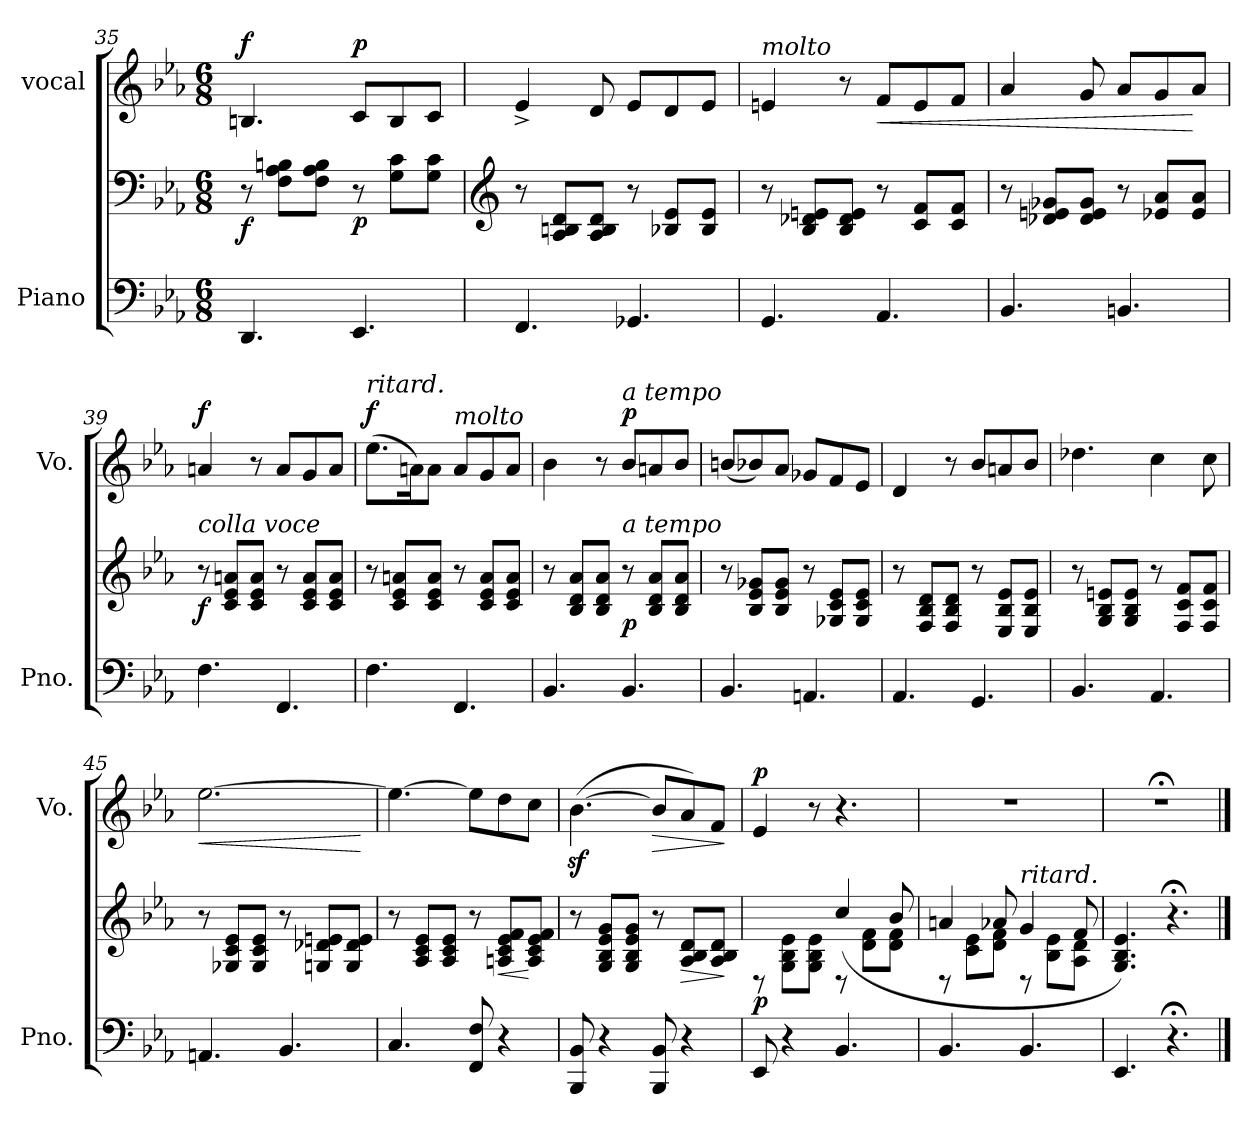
**kern	**kern	**dynam	**kern	**dynam
*part2	*part2	*part2	*part1	*part1
*staff3	*staff2	*staff2/3	*staff1	*staff1
*I"Piano	*	*	*I"vocal	*
*I'Pno.	*	*	*I'Vo.	*
!!LO:PB:g=z
*clefF4	*clefF4	*	*clefG2	*
*k[b-e-a-]	*k[b-e-a-]	*	*k[b-e-a-]	*
*M6/8	*M6/8	*	*M6/8	*
=35	=35	=35	=35	=35
!	!	!LO:DY:b	!	!LO:DY:a
4.DD/	8r	f	4.Bn/	f
.	8F\ 8A-\ 8Bn\L	.	.	.
.	8F\ 8A-\ 8B\J	.	.	.
!	!	!LO:DY:b	!	!LO:DY:a
4.EE-/	8r	p	8c/L	p
.	8G\ 8c\L	.	8B/	.
.	8G\ 8c\J	.	8c/J	.
=36	=36	=36	=36	=36
*	*clefG2	*	*	*
4.FF/	8r	.	4e-^/	.
.	8A-/ 8Bn/ 8d/L	.	.	.
.	8A-/ 8B/ 8d/J	.	8d/	.
4.GG-X/	8r	.	8e-/L	.
.	8B-X/ 8e-/L	.	8d/	.
.	8B-/ 8e-/J	.	8e-/J	.
=37	=37	=37	=37	=37
!	!	!	!LO:TX:a:i:t=molto	!
4.GG/	8r	.	4en/	.
.	8B-/ 8d-X/ 8en/L	.	.	.
.	8B-/ 8d-/ 8e/J	.	8r	.
!	!	!	!	!LO:HP:b
4.AA-/	8r	.	8f/L	<
.	8c/ 8f/L	.	8e/	.
.	8c/ 8f/J	.	8f/J	.
=38	=38	=38	=38	=38
4.BB-/	8r	.	4a-/	.
.	8d-X/ 8en/ 8g-X/L	.	.	.
.	8d-/ 8e/ 8g-/J	.	8g/	.
4.BBn/	8r	.	8a-/L	.
.	8e-X/ 8a-/L	.	8g/	.
.	8e-/ 8a-/J	.	8a-/J	[
!!LO:LB:g=z
=39	=39	=39	=39	=39
!	!LO:TX:a:i:t=colla voce	!	!	!
!	!	!LO:DY:b	!	!LO:DY:a
4.F\	8r	f	4an/	f
.	8c/ 8e-/ 8an/L	.	.	.
.	8c/ 8e-/ 8a/J	.	8r	.
4.FF/	8r	.	8a/L	.
.	8c/ 8e-/ 8a/L	.	8g/	.
.	8c/ 8e-/ 8a/J	.	8a/J	.
=40	=40	=40	=40	=40
!	!	!	!LO:TX:a:i:t=ritard.	!
!	!	!	!	!LO:DY:a
4.F\	8r	.	(8.ee-\L	f
.	8c/ 8e-/ 8an/L	.	.	.
.	.	.	16an\K)	.
.	8c/ 8e-/ 8a/J	.	8a\J	.
!	!	!	!LO:TX:a:i:t=molto	!
4.FF/	8r	.	8a/L	.
.	8c/ 8e-/ 8a/L	.	8g/	.
.	8c/ 8e-/ 8a/J	.	8a/J	.
=41	=41	=41	=41	=41
4.BB-/	8r	.	4b-\	.
.	8B-/ 8d/ 8a-/L	.	.	.
.	8B-/ 8d/ 8a-/J	.	8r	.
!	!	!	!LO:TX:a:i:t=a tempo	!
!	!LO:TX:a:i:t=a tempo	!	!	!
!	!	!LO:DY:b	!	!LO:DY:a
4.BB-/	8r	p	8b-/L	p
.	8B-/ 8d/ 8a-/L	.	8an/	.
.	8B-/ 8d/ 8a-/J	.	8b-/J	.
=42	=42	=42	=42	=42
4.BB-/	8r	.	(8bn/L	.
.	8B-/ 8e-/ 8g-X/L	.	8b-X/)	.
.	8B-/ 8e-/ 8g-/J	.	8a-/J	.
4.AAn/	8r	.	8g-X/L	.
.	8G-X/ 8c/ 8e-/L	.	8f/	.
.	8G-/ 8c/ 8e-/J	.	8e-/J	.
!!LO:LB:g=z
=43	=43	=43	=43	=43
4.AA-/	8r	.	4d/	.
.	8F/ 8B-/ 8d/L	.	.	.
.	8F/ 8B-/ 8d/J	.	8r	.
4.GG/	8r	.	8b-/L	.
.	8E-/ 8B-/ 8e-/L	.	8an/	.
.	8E-/ 8B-/ 8e-/J	.	8b-/J	.
=44	=44	=44	=44	=44
4.BB-/	8r	.	4.dd-X\	.
.	8G/ 8B-/ 8en/L	.	.	.
.	8G/ 8B-/ 8e/J	.	.	.
4.AA-/	8r	.	4cc\	.
.	8F/ 8c/ 8f/L	.	.	.
.	8F/ 8c/ 8f/J	.	8cc\	.
=45	=45	=45	=45	=45
!	!	!	!	!LO:HP:b
4.AAn/	8r	.	[2.ee-\	<
.	8G-X/ 8c/ 8e-/L	.	.	.
.	8G-/ 8c/ 8e-/J	.	.	.
4.BB-/	8r	.	.	.
.	8Gn/ 8d-X/ 8en/L	.	.	.
.	8G/ 8d-/ 8e/J	.	.	.
.	.	.	.	[
=46	=46	=46	=46	=46
4.C/	8r	.	4.ee-\_	.
.	8A-/ 8c/ 8e-/L	.	.	.
.	8A-/ 8c/ 8e-/J	.	.	.
8FF/ 8F/	8r	.	8ee-\L]	.
!	!	!LO:HP:b	!	!
4r	8An/ 8c/ 8e-/ 8f/L	<	8dd\	.
.	8A/ 8c/ 8e-/ 8f/J	[	8cc\J	.
!!LO:LB:g=z
=47	=47	=47	=47	=47
8BBB-/ 8BB-/	8r	.	([4.b-z>\	.
4r	8G/ 8B-/ 8e-/ 8g/L	.	.	.
.	8G/ 8B-/ 8e-/ 8g/J	.	.	.
!	!	!	!	!LO:HP:b
8BBB-/ 8BB-/	8r	.	8b-/L]	>
!	!	!LO:HP:b	!	!
4r	8A-/ 8B-/ 8d/L	>	8a-/)	.
.	8A-/ 8B-/ 8d/J	.	8f/J	.
.	.	]	.	]
=48	=48	=48	=48	=48
*	*^	*	*	*
!	!	!	!LO:DY:b	!	!LO:DY:a
8EE-/	8rD	4.ryy	p	4e-/	p
4r	8G\ 8B-\ 8e-\L	.	.	.	.
.	8G\ 8B-\ 8e-\J	.	.	8r	.
4.BB-/	8rD	(4cc/	.	4.r	.
.	8d\ 8f\L	.	.	.	.
.	8d\ 8f\J	8b-/	.	.	.
=49	=49	=49	=49	=49	=49
4.BB-/	8rD	4an/	.	2.r	.
.	8c\ 8e-\L	.	.	.	.
.	8d\ 8f\J	8a-X/	.	.	.
!	!LO:TX:a:i:t=ritard.	!	!	!	!
4.BB-/	8rD	4g/	.	.	.
.	8B-\ 8e-\L	.	.	.	.
.	8A-\ 8d\J	8f/	.	.	.
*	*v	*v	*	*	*
=50	=50	=50	=50	=50
4.EE-/	4.G/ 4.B-/ 4.e-/)	.	2.r;<	.
4.r;<	4.r;<	.	.	.
==	==	==	==	==
*-	*-	*-	*-	*-
